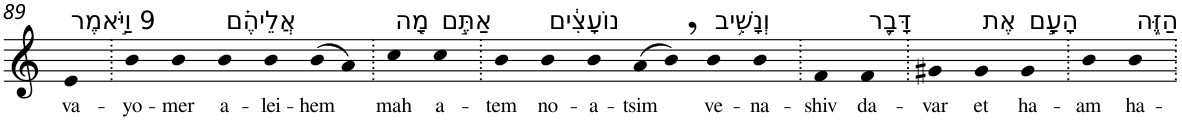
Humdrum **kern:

**kern	**text
*part1	*part1
*staff1	*staff1
*I"Piano	*
*I'Pno	*
!!LO:PB:g=z
*clefG2	*
*k[]	*
=89	=89
!LO:TX:a:t=9 וַיֹּ֣אמֶר	!
!	!LO:LY:b
4e	va-
=90.	=90.
!	!LO:LY:b
4b	-yo-
!	!LO:LY:b
4b	-mer
!LO:TX:a:t=אֲלֵיהֶ֗ם	!
!	!LO:LY:b
4b	a-
!	!LO:LY:b
4b	-lei-
!	!LO:LY:b
(>8b	-hem
8a)	.
=91.	=91.
!LO:TX:a:t=מָ֚ה	!
!	!LO:LY:b
4cc	mah
!LO:TX:a:t=אַתֶּ֣ם	!
!	!LO:LY:b
4cc	a-
=92.	=92.
!	!LO:LY:b
4b	-tem
!LO:TX:a:t=נוֹעָצִ֔ים	!
!	!LO:LY:b
4b	no-
!	!LO:LY:b
4b	-a-
!	!LO:LY:b
(>8a	-tsim
8b,)	.
!LO:TX:a:t=וְנָשִׁ֥יב	!
!	!LO:LY:b
4b	ve-
!	!LO:LY:b
4b	-na-
=93.	=93.
!	!LO:LY:b
4f	-shiv
!LO:TX:a:t=דָּבָ֖ר	!
!	!LO:LY:b
4f	da-
=94.	=94.
!	!LO:LY:b
4g#X	-var
!LO:TX:a:t=אֶת	!
!	!LO:LY:b
4g#	et
!LO:TX:a:t=הָעָ֣ם	!
!	!LO:LY:b
4g#	ha-
=95.	=95.
!	!LO:LY:b
4b	-am
!LO:TX:a:t=הַזֶּ֑ה	!
!	!LO:LY:b
4b	ha-
=.	=.
*-	*-
